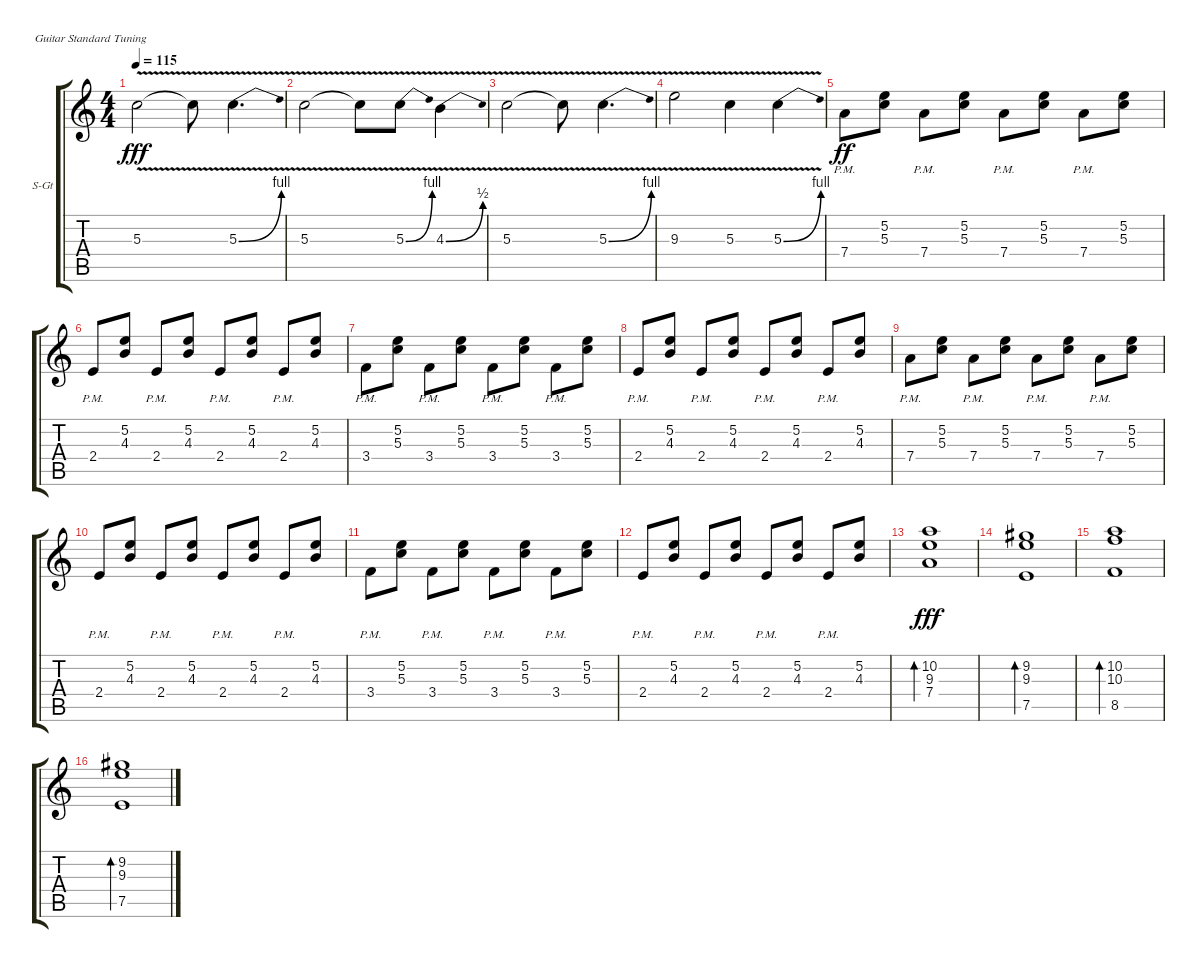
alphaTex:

\defaultSystemsLayout 4
\bracketExtendMode groupsimilarinstruments
\firstSystemTrackNameOrientation horizontal
\otherSystemsTrackNameOrientation horizontal
\track ("Rhythm" "S-Gt") {instrument acousticguitarsteel}
\staff {score tabs}
\tuning (E4 B3 G3 D3 A2 E2)
\ts (4 4)
\tempo 115
\clef g2
\ks c
5.3{v}.2{dy fff} 5.3{v t}.8 5.3{be (bend 0 0 15 4) v}.4{d} |
5.3{v}.2 5.3{v t}.8 5.3{be (bend 0 0 15 4) v}.8 4.3{be (bend 0 0 59.4 2) v}.4 |
5.3{v}.2 5.3{v t}.8 5.3{be (bend 0 0 15 4) v}.4{d} |
9.3{v}.2 5.3{v}.4 5.3{be (bend 34.8 0 60 4) v}.4 |
7.4{pm}.8{dy ff} (5.3 5.2).8 7.4{pm}.8 (5.3 5.2).8 7.4{pm}.8 (5.3 5.2).8 7.4{pm}.8 (5.3 5.2).8 |
2.4{pm}.8 (4.3 5.2).8 2.4{pm}.8 (4.3 5.2).8 2.4{pm}.8 (4.3 5.2).8 2.4{pm}.8 (4.3 5.2).8 |
3.4{pm}.8 (5.3 5.2).8 3.4{pm}.8 (5.3 5.2).8 3.4{pm}.8 (5.3 5.2).8 3.4{pm}.8 (5.3 5.2).8 |
2.4{pm}.8 (4.3 5.2).8 2.4{pm}.8 (4.3 5.2).8 2.4{pm}.8 (4.3 5.2).8 2.4{pm}.8 (4.3 5.2).8 |
7.4{pm}.8 (5.3 5.2).8 7.4{pm}.8 (5.3 5.2).8 7.4{pm}.8 (5.3 5.2).8 7.4{pm}.8 (5.3 5.2).8 |
2.4{pm}.8 (4.3 5.2).8 2.4{pm}.8 (4.3 5.2).8 2.4{pm}.8 (4.3 5.2).8 2.4{pm}.8 (4.3 5.2).8 |
3.4{pm}.8 (5.3 5.2).8 3.4{pm}.8 (5.3 5.2).8 3.4{pm}.8 (5.3 5.2).8 3.4{pm}.8 (5.3 5.2).8 |
2.4{pm}.8 (4.3 5.2).8 2.4{pm}.8 (4.3 5.2).8 2.4{pm}.8 (4.3 5.2).8 2.4{pm}.8 (4.3 5.2).8 |
(9.3 10.2 7.4).1{bd 154 dy fff} |
(9.3 9.2 7.5).1{bd 154} |
(10.3 10.2 8.5).1{bd 154} |
(9.3 9.2 7.5).1{bd 154}
